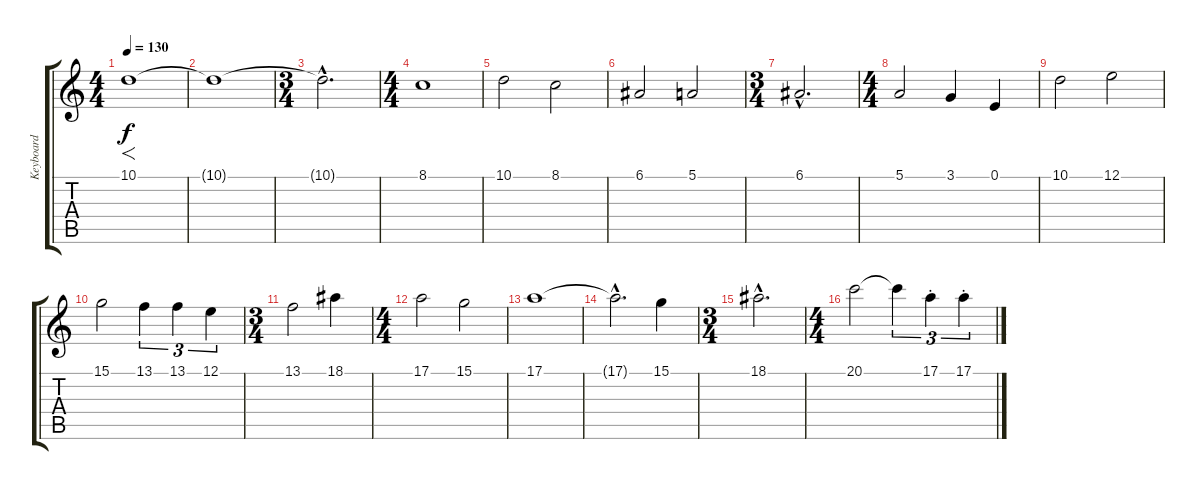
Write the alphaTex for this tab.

\track ("Keyboard" "Keyboard") {instrument stringensemble1}
\staff {score tabs}
\tuning (E4 B3 G3 D3 A2 E2) {hide}
\ts (4 4)
\tempo 130
\clef g2
\ks c
10.1.1{f dy f instrument stringensemble1} |
10.1{t}.1 |
\ts (3 4)
10.1{hac t}.2{d} |
\ts (4 4)
8.1.1 |
10.1.2 8.1.2 |
6.1.2 5.1.2 |
\ts (3 4)
6.1{hac}.2{d} |
\ts (4 4)
5.1.2 3.1.4 0.1.4 |
10.1.2 12.1.2 |
15.1.2 13.1.4{tu (3 2)} 13.1.4{tu (3 2)} 12.1.4{tu (3 2)} |
\ts (3 4)
13.1.2 18.1.4 |
\ts (4 4)
17.1.2 15.1.2 |
17.1.1 |
17.1{hac t}.2{d} 15.1.4 |
\ts (3 4)
18.1{hac}.2{d} |
\ts (4 4)
20.1.2 20.1{t}.4{tu (3 2)} 17.1{st}.4{tu (3 2)} 17.1{st}.4{tu (3 2)}
